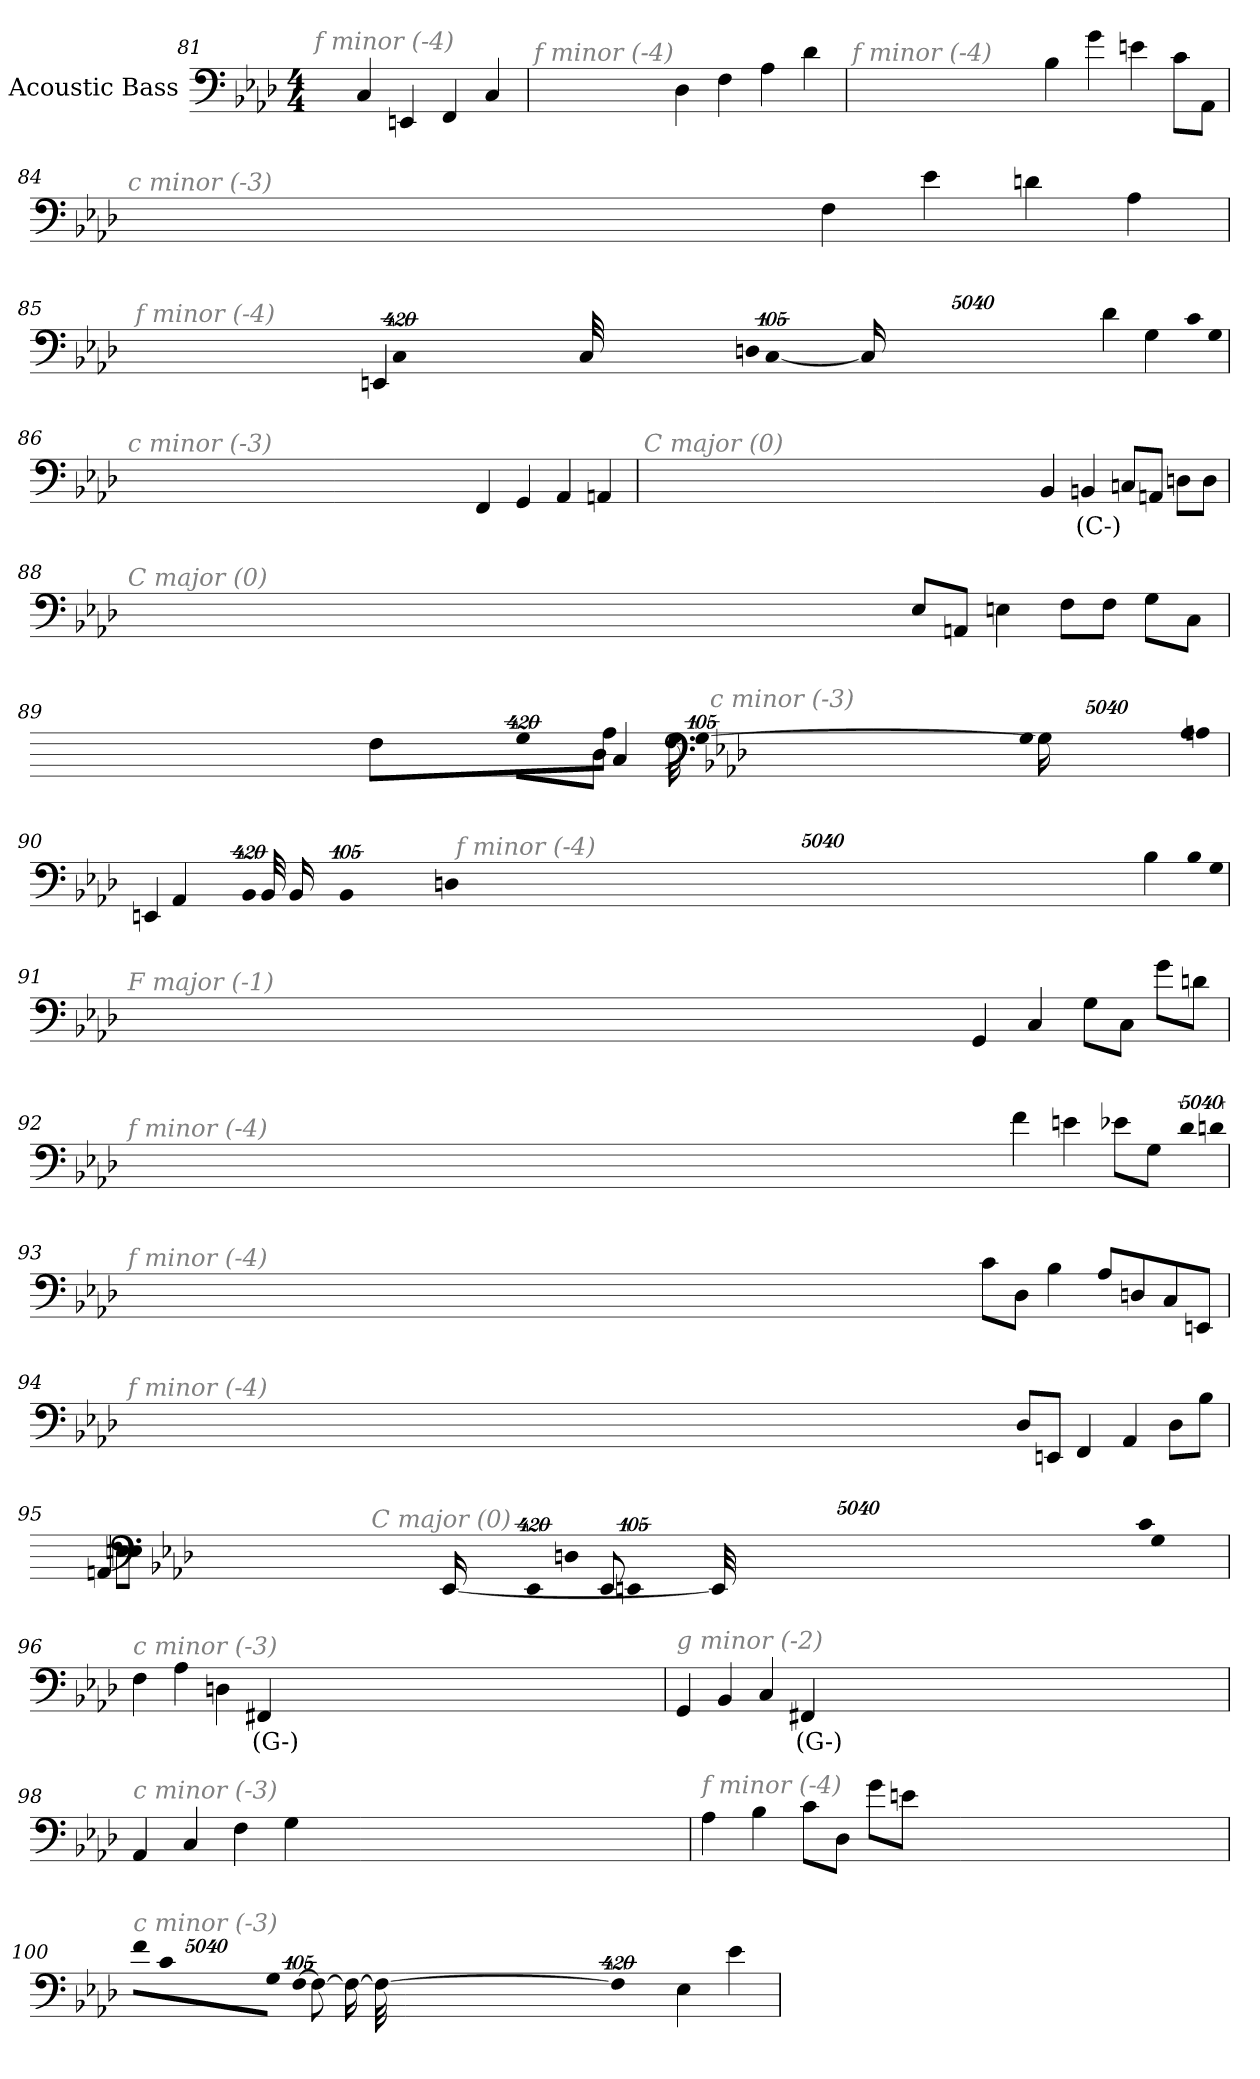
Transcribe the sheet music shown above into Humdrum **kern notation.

**kern	**text
*part1	*part1
*staff1	*staff1
*I"Acoustic Bass	*
*clefF4	*
*ITrd7c12	*
*k[b-e-a-d-]	*
*A-:	*
*M4/4	*
=81	=81
!LO:TX:i:color=#808080:t=f minor (-4)	!
4CC	.
4EEEn	.
4FFF	.
4CC	.
=82	=82
!LO:TX:i:color=#808080:t=f minor (-4)	!
4DD-	.
4FF	.
4AA-	.
4D-	.
=83	=83
!LO:TX:i:color=#808080:t=f minor (-4)	!
4BB-	.
4G	.
4En	.
8CL	.
8AAA-J	.
=84	=84
!LO:TX:i:color=#808080:t=c minor (-3)	!
4FF	.
4E-	.
4Dn	.
4AA-	.
=85	=85
!LO:TX:i:color=#808080:t=f minor (-4)	!
4D-	.
4GG	.
!LO:N:vis=8	!
40320%3347CL	.
!LO:N:vis=8	!
40320%3347GG	.
!LO:N:vis=8	!
40320%3347DDnJ	.
!LO:N:vis=1024	!
[13440%13CCL	.
16CCL_	.
32CCL_	.
!LO:N:vis=1024%31	!
13440%407CCL]	.
8EEEnJ	.
=86	=86
!LO:TX:i:color=#808080:t=c minor (-3)	!
4FFF	.
4GGG	.
4AAA-	.
4AAAn	.
=87	=87
!LO:TX:i:color=#808080:t=C major (0)	!
4BBB-	.
4BBBni	(C-)
8CCnL	.
8AAAnJ	.
8DDnL	.
8DDJ	.
=88	=88
!LO:TX:i:color=#808080:t=C major (0)	!
8EE-L	.
8AAAnJ	.
4EEn	.
8FFL	.
8FFJ	.
8GGL	.
8CCJ	.
=89	=89
!LO:TX:i:color=#808080:t=c minor (-3)	!
!LO:N:vis=8	!
40320%3347AA-L	.
!LO:N:vis=8	!
40320%3347AAn	.
!LO:N:vis=8	!
40320%3347GGJ	.
!LO:N:vis=1024	!
[13440%13GGL	.
16GGL_	.
32GGL_	.
!LO:N:vis=1024%31	!
13440%407GGL]	.
8DD-J	.
4CC	.
8FFL	.
8AAJ	.
=90	=90
!LO:TX:i:color=#808080:t=f minor (-4)	!
4BB-	.
!LO:N:vis=8	!
40320%3347BB-L	.
!LO:N:vis=8	!
40320%3347GG	.
!LO:N:vis=8	!
40320%3347DDnJ	.
!LO:N:vis=1024	!
[13440%13BBB-L	.
16BBB-L_	.
32BBB-L_	.
!LO:N:vis=1024%31	!
13440%407BBB-L]	.
8EEEnJ	.
4AAA-	.
=91	=91
!LO:TX:i:color=#808080:t=F major (-1)	!
4GGG	.
4CC	.
8GGL	.
8CCJ	.
8GL	.
8DnJ	.
=92	=92
!LO:TX:i:color=#808080:t=f minor (-4)	!
4F	.
4En	.
8E-XL	.
8GGJ	.
!LO:N:vis=8	!
40320%3347D-	.
!LO:N:vis=4	!
20160%3347Dn	.
=93	=93
!LO:TX:i:color=#808080:t=f minor (-4)	!
8CL	.
8DD-J	.
4BB-	.
8AA-L	.
8DDn	.
8CC	.
8EEEnJ	.
=94	=94
!LO:TX:i:color=#808080:t=f minor (-4)	!
8DD-L	.
8EEEnJ	.
4FFF	.
4AAA-	.
8DD-L	.
8BB-J	.
=95	=95
!LO:TX:i:color=#808080:t=C major (0)	!
!LO:N:vis=8	!
40320%3347CL	.
!LO:N:vis=8	!
40320%3347GG	.
!LO:N:vis=8	!
40320%3347DDnJ	.
!LO:N:vis=1024	!
[13440%13EEEn	.
8EEE_	.
16EEE_	.
32EEE_	.
!LO:N:vis=1024%31	!
13440%407EEE]	.
4AAAn	.
8EEnL	.
8EEJ	.
=96	=96
!LO:TX:i:color=#808080:t=c minor (-3)	!
4FF	.
4AA-	.
4DDn	.
4FFF#Xi	(G-)
=97	=97
!LO:TX:i:color=#808080:t=g minor (-2)	!
4GGG	.
4BBB-	.
4CC	.
4FFF#Xi	(G-)
=98	=98
!LO:TX:i:color=#808080:t=c minor (-3)	!
4AAA-	.
4CC	.
4FF	.
4GG	.
=99	=99
!LO:TX:i:color=#808080:t=f minor (-4)	!
4AA-	.
4BB-	.
8CL	.
8DD-J	.
8GL	.
8EnJ	.
=100	=100
!LO:TX:i:color=#808080:t=c minor (-3)	!
!LO:N:vis=8	!
40320%3347FL	.
!LO:N:vis=8	!
40320%3347C	.
!LO:N:vis=8	!
40320%3347GGJ	.
!LO:N:vis=1024	!
[13440%13FF	.
8FF_	.
16FF_	.
32FF_	.
!LO:N:vis=1024%31	!
13440%407FF]	.
4EE-	.
4E-	.
=	=
*-	*-
